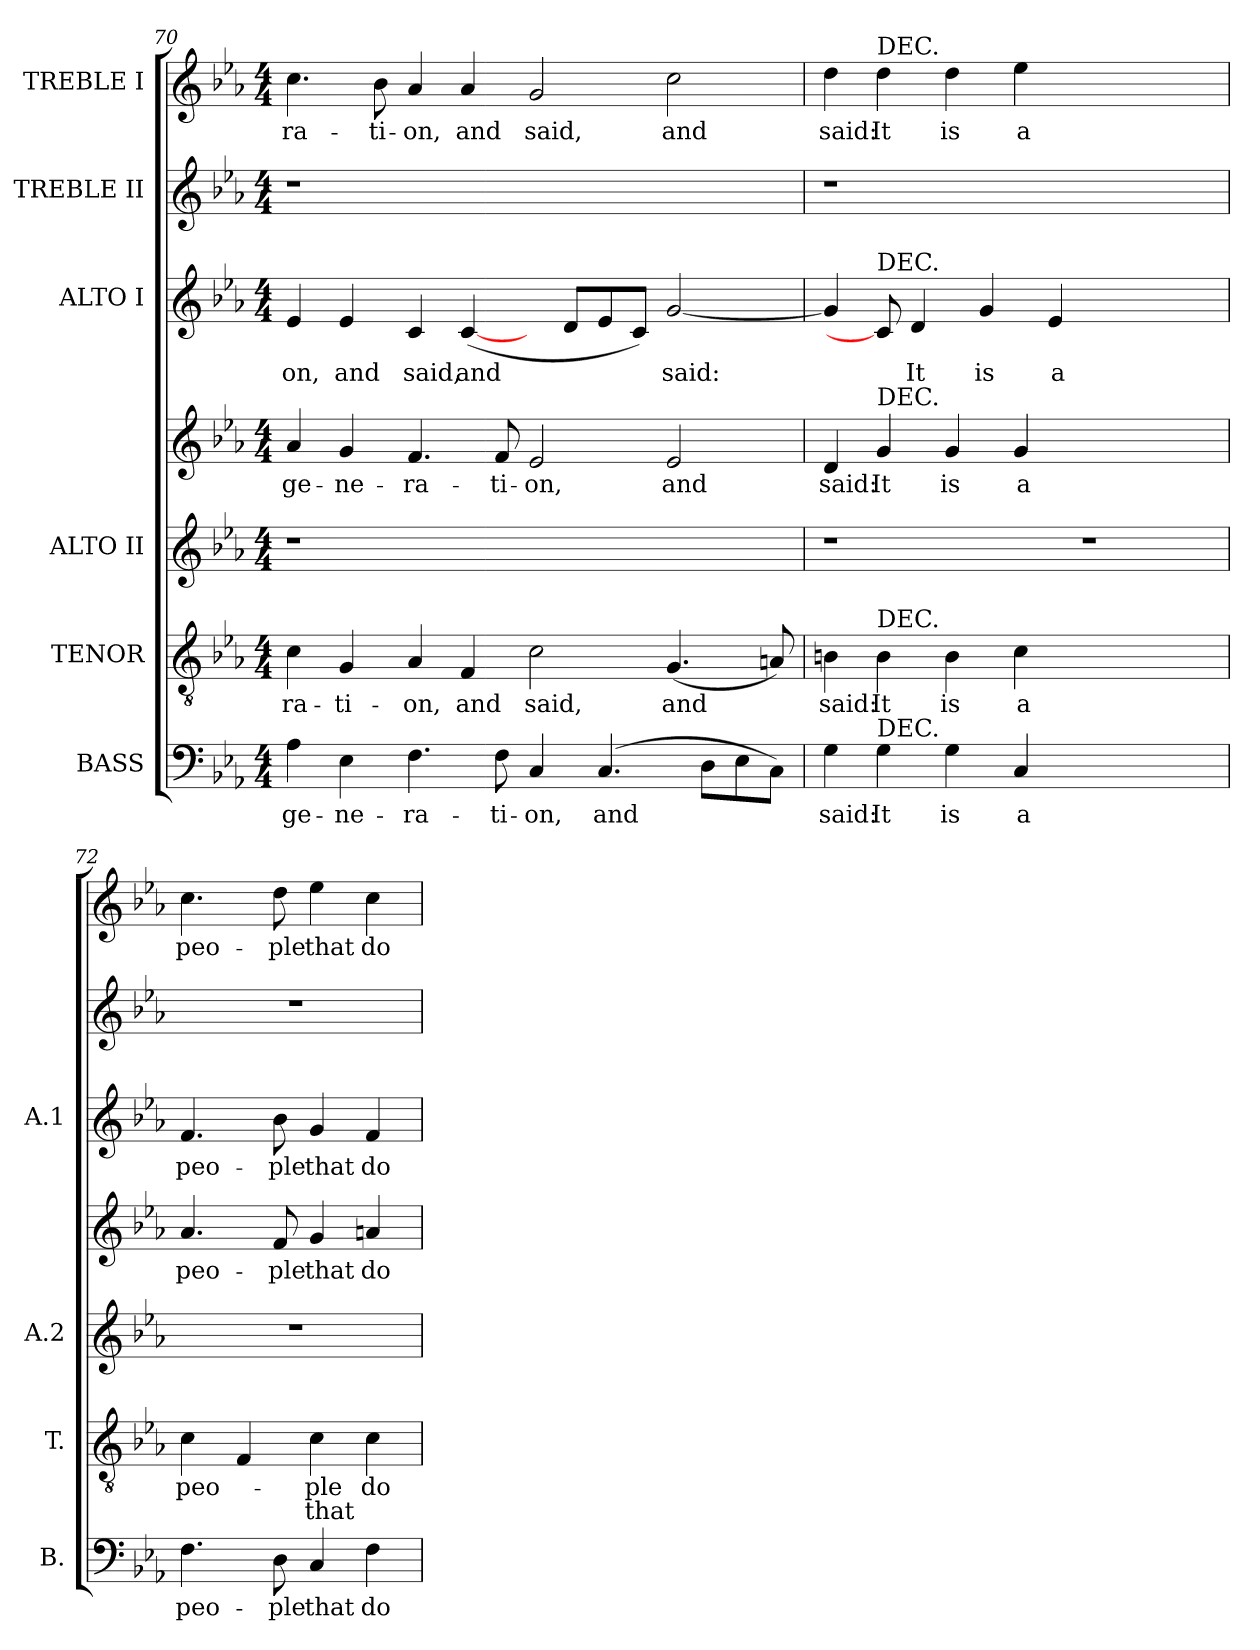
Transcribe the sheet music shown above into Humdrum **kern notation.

**kern	**text	**kern	**text	**text	**kern	**kern	**text	**kern	**text	**kern	**kern	**text
*part6	*part6	*part5	*part5	*part5	*part4	*part4	*part4	*part3	*part3	*part2	*part1	*part1
*staff7	*staff7	*staff6	*staff6	*staff6	*staff5	*staff4	*staff4	*staff3	*staff3	*staff2	*staff1	*staff1
*I"BASS	*	*I"TENOR	*	*	*I"ALTO II	*	*	*I"ALTO I	*	*I"TREBLE II	*I"TREBLE I	*
*I'B.	*	*I'T.	*	*	*I'A.2	*	*	*I'A.1	*	*	*	*
!!LO:PB:g=z
*clefF4	*	*clefGv2	*	*	*clefG2	*clefG2	*	*clefG2	*	*clefG2	*clefG2	*
*	*	*ITrd7c12	*	*	*	*	*	*	*	*	*	*
*k[b-e-a-]	*	*k[b-e-a-]	*	*	*k[b-e-a-]	*k[b-e-a-]	*	*k[b-e-a-]	*	*k[b-e-a-]	*k[b-e-a-]	*
*E-:	*	*E-:	*	*	*E-:	*E-:	*	*E-:	*	*E-:	*E-:	*
*M4/4	*	*M4/4	*	*	*M4/4	*M4/4	*	*M4/4	*	*M4/4	*M4/4	*
=70	=70	=70	=70	=70	=70	=70	=70	=70	=70	=70	=70	=70
!	!LO:LY:b:color=#000000	!	!	!	!	!	!	!	!	!	!	!
!	!	!	!LO:LY:b:color=#000000	!	!	!	!	!	!	!	!	!
!	!	!	!	!	!	!	!LO:LY:b:color=#000000	!	!	!	!	!
!	!	!	!	!	!	!	!	!	!LO:LY:b:color=#000000	!LO:N:vis=1	!	!
!	!	!	!	!	!	!	!	!	!	!	!	!LO:LY:b:color=#000000
4A-i\	ge-	4Ci\	-ra-	.	1r	4a-i/	ge-	4e-i/	-on,	1r	4.cci\	-ra-
!	!LO:LY:b:color=#000000	!	!	!	!	!	!	!	!	!	!	!
!	!	!	!LO:LY:b:color=#000000	!	!	!	!	!	!	!	!	!
!	!	!	!	!	!	!	!LO:LY:b:color=#000000	!	!	!	!	!
!	!	!	!	!	!	!	!	!	!LO:LY:b:color=#000000	!	!	!
4E-i\	-ne-	4GGi/	-ti-	.	.	4gi/	-ne-	4e-i/	and	.	.	.
!	!	!	!	!	!	!	!	!	!	!	!	!LO:LY:b:color=#000000
.	.	.	.	.	.	.	.	.	.	.	8b-i\	-ti-
!	!LO:LY:b:color=#000000	!	!	!	!	!	!	!	!	!	!	!
!	!	!	!LO:LY:b:color=#000000	!	!	!	!	!	!	!	!	!
!	!	!	!	!	!	!	!LO:LY:b:color=#000000	!	!	!	!	!
!	!	!	!	!	!	!	!	!	!LO:LY:b:color=#000000	!	!	!
!	!	!	!	!	!	!	!	!	!	!	!	!LO:LY:b:color=#000000
4.Fi\	-ra-	4AA-i/	-on,	.	.	4.fi/	-ra-	4ci/	said,	.	4a-i/	-on,
!	!	!	!LO:LY:b:color=#000000	!	!	!	!	!	!	!	!	!
!	!	!	!	!	!	!	!	!	!LO:LY:b:color=#000000	!	!	!
!	!	!	!	!	!	!	!	!	!	!	!	!LO:LY:b:color=#000000
.	.	4FFi/	and	.	.	.	.	([4ci/	and	.	4a-i/	and
!	!LO:LY:b:color=#000000	!	!	!	!	!	!	!	!	!	!	!
!	!	!	!	!	!	!	!LO:LY:b:color=#000000	!	!	!	!	!
8Fi\	-ti-	.	.	.	.	8fi/	-ti-	.	.	.	.	.
!	!LO:LY:b:color=#000000	!	!	!	!	!	!	!	!	!	!	!
!	!	!	!LO:LY:b:color=#000000	!	!	!	!	!	!	!	!	!
!	!	!	!	!	!	!	!LO:LY:b:color=#000000	!	!	!	!	!
!	!	!	!	!	!	!	!	!	!	!	!	!LO:LY:b:color=#000000
4Ci/	-on,	2Ci\	said,	.	1ryy	2e-i/	-on,	8ryy	.	1ryy	2gi/	said,
.	.	.	.	.	.	.	.	8di/L	.	.	.	.
!	!LO:LY:b:color=#000000	!	!	!	!	!	!	!	!	!	!	!
(4.Ci/	and	.	.	.	.	.	.	8e-i/	.	.	.	.
.	.	.	.	.	.	.	.	8ci/J)	.	.	.	.
!	!	!	!LO:LY:b:color=#000000	!	!	!	!	!	!	!	!	!
!	!	!	!	!	!	!	!LO:LY:b:color=#000000	!	!	!	!	!
!	!	!	!	!	!	!	!	!	!LO:LY:b:color=#000000	!	!	!
!	!	!	!	!	!	!	!	!	!	!	!	!LO:LY:b:color=#000000
.	.	(4.GGi/	and	.	.	2e-i/	and	[2gi/	said:	.	2cci\	and
8Di\L	.	.	.	.	.	.	.	.	.	.	.	.
8E-i\	.	.	.	.	.	.	.	.	.	.	.	.
8Ci\J)	.	8AAni/)	.	.	.	.	.	.	.	.	.	.
=71	=71	=71	=71	=71	=71	=71	=71	=71	=71	=71	=71	=71
!	!LO:LY:b:color=#000000	!	!	!	!	!	!	!	!	!	!	!
!	!	!	!LO:LY:b:color=#000000	!	!	!	!	!	!	!	!	!
!	!	!	!	!	!	!	!LO:LY:b:color=#000000	!	!	!	!	!
!	!	!	!	!	!	!	!	!	!	!	!	!LO:LY:b:color=#000000
4Gi\	said:	4BBni\	said:	.	1r	4di/	said:	4gi/]	.	1r	4ddi\	said:
!	!LO:LY:b:color=#000000	!	!	!	!	!	!	!	!	!	!	!
!	!	!	!LO:LY:b:color=#000000	!	!	!	!	!	!	!	!	!
!	!	!	!	!	!	!	!LO:LY:b:color=#000000	!	!	!	!	!
!	!	!	!	!	!	!	!	!	!	!	!LO:TX:a:t=DEC.	!
!	!	!	!	!	!	!	!	!LO:TX:a:t=DEC.	!	!	!	!
!	!	!	!	!	!	!LO:TX:a:t=DEC.	!	!	!	!	!	!
!	!	!LO:TX:a:t=DEC.	!	!	!	!	!	!	!	!	!	!
!LO:TX:a:t=DEC.	!	!	!	!	!	!	!	!	!	!	!	!
!	!	!	!	!	!	!	!	!	!	!	!	!LO:LY:b:color=#000000
4Gi\	It	4BBi\	It	.	.	4gi/	It	8ci/]	.	.	4ddi\	It
!	!	!	!	!	!	!	!	!	!LO:LY:b:color=#000000	!	!	!
.	.	.	.	.	.	.	.	4di/	It	.	.	.
!	!LO:LY:b:color=#000000	!	!	!	!	!	!	!	!	!	!	!
!	!	!	!LO:LY:b:color=#000000	!	!	!	!	!	!	!	!	!
!	!	!	!	!	!	!	!LO:LY:b:color=#000000	!	!	!	!	!
!	!	!	!	!	!	!	!	!	!	!	!	!LO:LY:b:color=#000000
4Gi\	is	4BBi\	is	.	.	4gi/	is	.	.	.	4ddi\	is
!	!	!	!	!	!	!	!	!	!LO:LY:b:color=#000000	!	!	!
.	.	.	.	.	.	.	.	4gi/	is	.	.	.
!	!LO:LY:b:color=#000000	!	!	!	!	!	!	!	!	!	!	!
!	!	!	!LO:LY:b:color=#000000	!	!	!	!	!	!	!	!	!
!	!	!	!	!	!	!	!LO:LY:b:color=#000000	!	!	!	!	!
!	!	!	!	!	!	!	!	!	!	!	!	!LO:LY:b:color=#000000
4Ci/	a	4Ci\	a	.	.	4gi/	a	.	.	.	4ee-i\	a
!	!	!	!	!	!	!	!	!	!LO:LY:b:color=#000000	!	!	!
.	.	.	.	.	.	.	.	4e-i/	a	.	.	.
1ryy	.	1ryy	.	.	1r	1ryy	.	.	.	1ryy	1ryy	.
.	.	.	.	.	.	.	.	2..ryy	.	.	.	.
=72	=72	=72	=72	=72	=72	=72	=72	=72	=72	=72	=72	=72
!	!LO:LY:b:color=#000000	!	!	!	!	!	!	!	!	!	!	!
!	!	!	!LO:LY:b:color=#000000	!	!	!	!	!	!	!	!	!
!	!	!	!	!	!	!	!LO:LY:b:color=#000000	!	!	!	!	!
!	!	!	!	!	!	!	!	!	!LO:LY:b:color=#000000	!	!	!
!	!	!	!	!	!	!	!	!	!	!	!	!LO:LY:b:color=#000000
4.Fi\	peo-	4Ci\	peo-	.	1r	4.a-i/	peo-	4.fi/	peo-	1r	4.cci\	peo-
.	.	4FFi/	.	.	.	.	.	.	.	.	.	.
!	!LO:LY:b:color=#000000	!	!	!	!	!	!	!	!	!	!	!
!	!	!	!	!	!	!	!LO:LY:b:color=#000000	!	!	!	!	!
!	!	!	!	!	!	!	!	!	!LO:LY:b:color=#000000	!	!	!
!	!	!	!	!	!	!	!	!	!	!	!	!LO:LY:b:color=#000000
8Di\	-ple	.	.	.	.	8fi/	-ple	8b-i\	-ple	.	8ddi\	-ple
!	!LO:LY:b:color=#000000	!	!	!	!	!	!	!	!	!	!	!
!	!	!	!LO:LY:b:color=#000000	!LO:LY:b:color=#000000	!	!	!	!	!	!	!	!
!	!	!	!	!	!	!	!LO:LY:b:color=#000000	!	!	!	!	!
!	!	!	!	!	!	!	!	!	!LO:LY:b:color=#000000	!	!	!
!	!	!	!	!	!	!	!	!	!	!	!	!LO:LY:b:color=#000000
4Ci/	that	4Ci\	-ple	that	.	4gi/	that	4gi/	that	.	4ee-i\	that
!	!LO:LY:b:color=#000000	!	!	!	!	!	!	!	!	!	!	!
!	!	!	!LO:LY:b:color=#000000	!	!	!	!	!	!	!	!	!
!	!	!	!	!	!	!	!LO:LY:b:color=#000000	!	!	!	!	!
!	!	!	!	!	!	!	!	!	!LO:LY:b:color=#000000	!	!	!
!	!	!	!	!	!	!	!	!	!	!	!	!LO:LY:b:color=#000000
4Fi\	do	4Ci\	do	.	.	4ani/	do	4fi/	do	.	4cci\	do
=	=	=	=	=	=	=	=	=	=	=	=	=
*-	*-	*-	*-	*-	*-	*-	*-	*-	*-	*-	*-	*-
